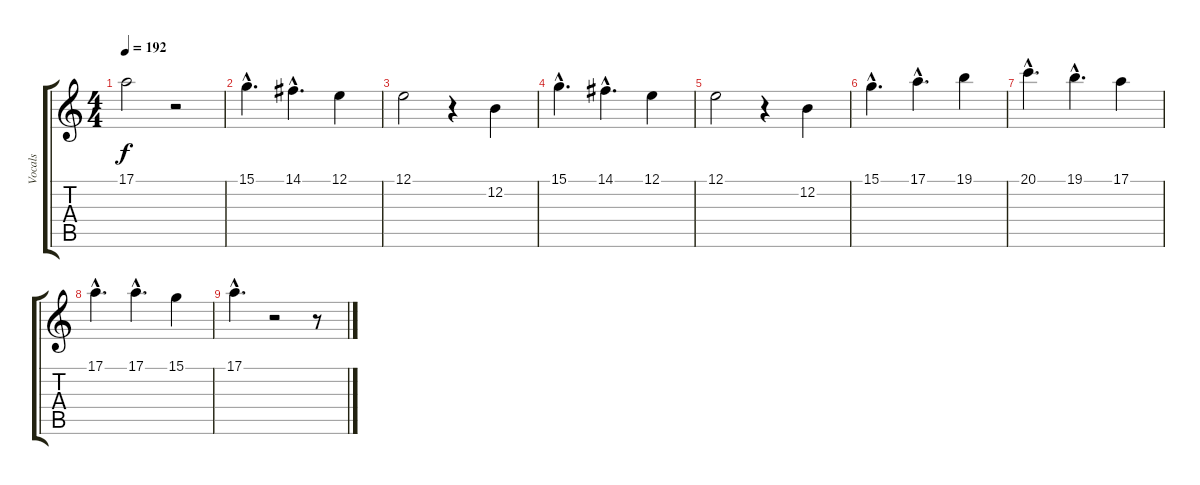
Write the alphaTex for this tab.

\track ("Vocals" "Vocals") {instrument synthvoice}
\staff {score tabs}
\tuning (E4 B3 G3 D3 A2 E2) {hide}
\ts (4 4)
\tempo 192
\clef g2
\ks c
17.1.2{dy f volume 9} r.2 |
15.1{hac}.4{d volume 8} 14.1{hac}.4{d volume 8} 12.1.4{volume 7} |
12.1.2{volume 7} r.4 12.2.4{volume 6} |
15.1{hac}.4{d volume 6} 14.1{hac}.4{d volume 6} 12.1.4{volume 5} |
12.1.2{volume 5} r.4 12.2.4{volume 4} |
15.1{hac}.4{d volume 4} 17.1{hac}.4{d volume 4} 19.1.4{volume 3} |
20.1{hac}.4{d volume 3} 19.1{hac}.4{d volume 2} 17.1.4{volume 2} |
17.1{hac}.4{d volume 2} 17.1{hac}.4{d volume 2} 15.1.4{volume 1} |
17.1{hac}.4{d volume 1} r.2 r.8
